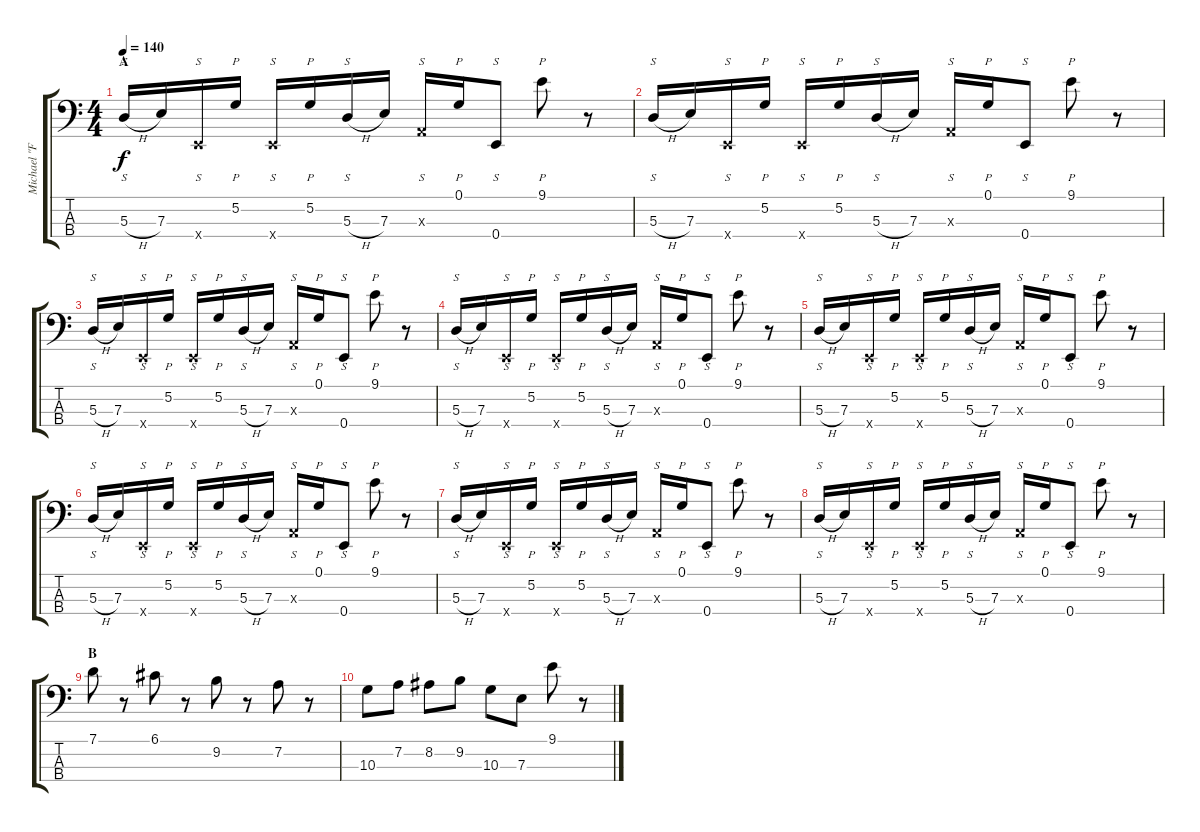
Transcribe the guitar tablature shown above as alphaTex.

\track ("Michael \"Flea\" Balzary" "Michael \"F") {instrument slapbass1}
\staff {score tabs}
\tuning (G2 D2 A1 E1) {hide}
\ts (4 4)
\section ("" "A")
\tempo 140
\clef f4
\ks c
5.3{h}.16{s dy f} 7.3.16 0.4{x}.16{s} 5.2.16{p} 0.4{x}.16{s} 5.2.16{p} 5.3{h}.16{s} 7.3.16 0.3{x}.16{s} 0.1.16{p} 0.4.8{s} 9.1.8{p} r.8 |
5.3{h}.16{s} 7.3.16 0.4{x}.16{s} 5.2.16{p} 0.4{x}.16{s} 5.2.16{p} 5.3{h}.16{s} 7.3.16 0.3{x}.16{s} 0.1.16{p} 0.4.8{s} 9.1.8{p} r.8 |
5.3{h}.16{s} 7.3.16 0.4{x}.16{s} 5.2.16{p} 0.4{x}.16{s} 5.2.16{p} 5.3{h}.16{s} 7.3.16 0.3{x}.16{s} 0.1.16{p} 0.4.8{s} 9.1.8{p} r.8 |
5.3{h}.16{s} 7.3.16 0.4{x}.16{s} 5.2.16{p} 0.4{x}.16{s} 5.2.16{p} 5.3{h}.16{s} 7.3.16 0.3{x}.16{s} 0.1.16{p} 0.4.8{s} 9.1.8{p} r.8 |
5.3{h}.16{s} 7.3.16 0.4{x}.16{s} 5.2.16{p} 0.4{x}.16{s} 5.2.16{p} 5.3{h}.16{s} 7.3.16 0.3{x}.16{s} 0.1.16{p} 0.4.8{s} 9.1.8{p} r.8 |
5.3{h}.16{s} 7.3.16 0.4{x}.16{s} 5.2.16{p} 0.4{x}.16{s} 5.2.16{p} 5.3{h}.16{s} 7.3.16 0.3{x}.16{s} 0.1.16{p} 0.4.8{s} 9.1.8{p} r.8 |
5.3{h}.16{s} 7.3.16 0.4{x}.16{s} 5.2.16{p} 0.4{x}.16{s} 5.2.16{p} 5.3{h}.16{s} 7.3.16 0.3{x}.16{s} 0.1.16{p} 0.4.8{s} 9.1.8{p} r.8 |
5.3{h}.16{s} 7.3.16 0.4{x}.16{s} 5.2.16{p} 0.4{x}.16{s} 5.2.16{p} 5.3{h}.16{s} 7.3.16 0.3{x}.16{s} 0.1.16{p} 0.4.8{s} 9.1.8{p} r.8 |
\section ("" "B")
7.1.8 r.8 6.1.8 r.8 9.2.8 r.8 7.2.8 r.8 |
10.3.8 7.2.8 8.2.8 9.2.8 10.3.8 7.3.8 9.1.8 r.8
